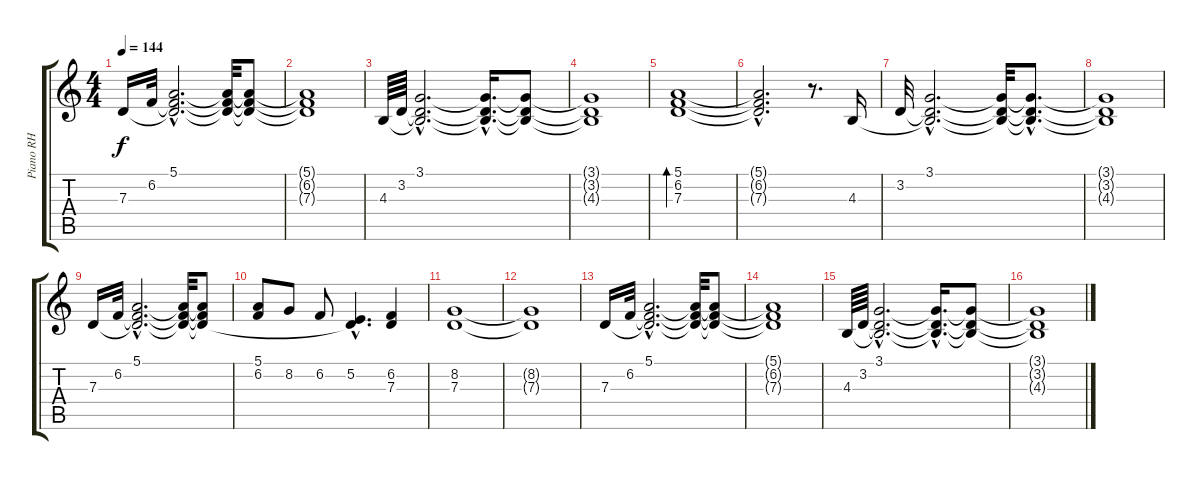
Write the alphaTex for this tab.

\track ("Piano RH" "Piano RH") {instrument brightacousticpiano}
\staff {score tabs}
\tuning (E4 B3 G3 D3 A2 E2) {hide}
\ts (4 4)
\tempo 144
\clef g2
\ks c
7.3.16{dy f instrument brightacousticpiano} 6.2.32 (5.1{hac} 6.2{hac t} 7.3{hac t}).2{d} (5.1{t} 6.2{t} 7.3{t}).32 (5.1{t} 6.2{t} 7.3{t}).8 |
(5.1{t} 6.2{t} 7.3{t}).1 |
4.3.64 3.2.64 (3.1{hac} 3.2{hac t} 4.3{hac t}).2{d} (3.1{hac t} 3.2{hac t} 4.3{hac t}).16{d} (3.1{t} 3.2{t} 4.3{t}).8 |
(3.1{t} 3.2{t} 4.3{t}).1 |
(5.1 6.2 7.3).1{bd 60} |
(5.1{hac t} 6.2{hac t} 7.3{hac t}).2{d} r.8{d} 4.3.16 |
3.2.32 (3.1{hac} 3.2{hac t} 4.3{hac t}).2{d} (3.1{t} 3.2{t} 4.3{t}).32 (3.1{hac t} 3.2{hac t} 4.3{hac t}).8{d} |
(3.1{t} 3.2{t} 4.3{t}).1 |
7.3.16 6.2.32 (5.1{hac} 6.2{hac t} 7.3{hac t}).2{d} (5.1{t} 6.2{t} 7.3{t}).32 (5.1{t} 6.2{t} 7.3{t}).8 |
(5.1 6.2).8 8.2.8 6.2.8 (5.2{hac} 7.3{hac t}).4{d} (6.2 7.3).4 |
(8.2 7.3).1 |
(8.2{t} 7.3{t}).1 |
7.3.16 6.2.32 (5.1{hac} 6.2{hac t} 7.3{hac t}).2{d} (5.1{t} 6.2{t} 7.3{t}).32 (5.1{t} 6.2{t} 7.3{t}).8 |
(5.1{t} 6.2{t} 7.3{t}).1 |
4.3.64 3.2.64 (3.1{hac} 3.2{hac t} 4.3{hac t}).2{d} (3.1{hac t} 3.2{hac t} 4.3{hac t}).16{d} (3.1{t} 3.2{t} 4.3{t}).8 |
(3.1{t} 3.2{t} 4.3{t}).1
